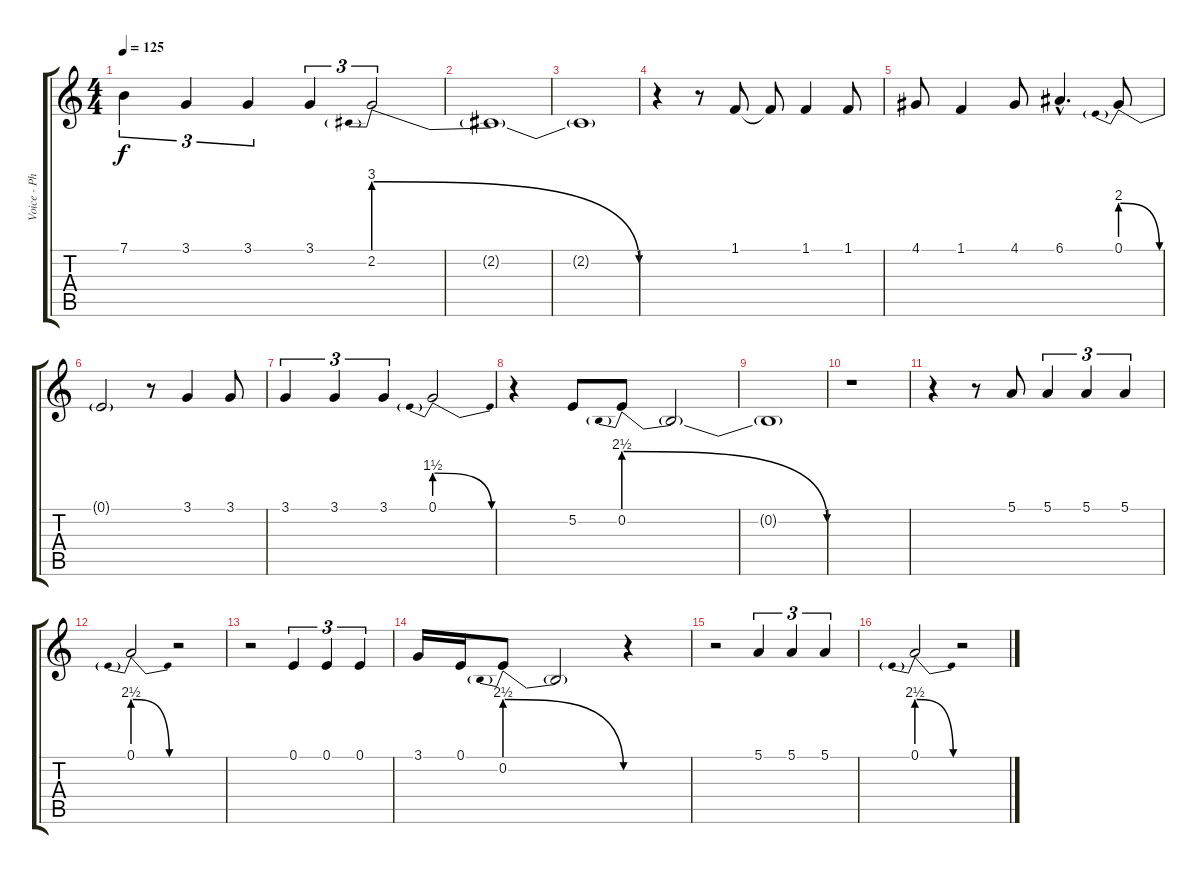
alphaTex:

\track ("Voice - Phill" "Voice - Ph") {instrument lead2sawtooth}
\staff {score tabs}
\tuning (E4 B3 G3 D3 A2 E2) {hide}
\ts (4 4)
\tempo 125
\clef g2
\ks c
7.1.4{tu (3 2) dy f} 3.1.4{tu (3 2)} 3.1.4{tu (3 2)} 3.1.4{tu (3 2)} 2.2{be (prebendrelease 0 12 60 0)}.2{tu (3 2)} |
2.2{t}.1 |
2.2{t}.1 |
r.4 r.8 1.1.8 1.1{t}.8 1.1.4 1.1.8 |
4.1.8 1.1.4 4.1.8 6.1{hac}.4{d} 0.1{be (prebendrelease 0 8 60 0)}.8 |
0.1{t}.2 r.8 3.1.4 3.1.8 |
3.1.4{tu (3 2)} 3.1.4{tu (3 2)} 3.1.4{tu (3 2)} 0.1{be (prebendrelease 0 6 60 0)}.2 |
r.4 5.2.8 0.2{be (prebendrelease 0 10 60 0)}.8 0.2{t}.2 |
0.2{t}.1 |
r.1 |
r.4 r.8 5.1.8 5.1.4{tu (3 2)} 5.1.4{tu (3 2)} 5.1.4{tu (3 2)} |
0.1{be (prebendrelease 0 10 60 0)}.2 r.2 |
r.2 0.1.4{tu (3 2)} 0.1.4{tu (3 2)} 0.1.4{tu (3 2)} |
3.1.16 0.1.16 0.2{be (prebendrelease 0 10 60 0)}.8 0.2{t}.2 r.4 |
r.2 5.1.4{tu (3 2)} 5.1.4{tu (3 2)} 5.1.4{tu (3 2)} |
0.1{be (prebendrelease 0 10 60 0)}.2 r.2
